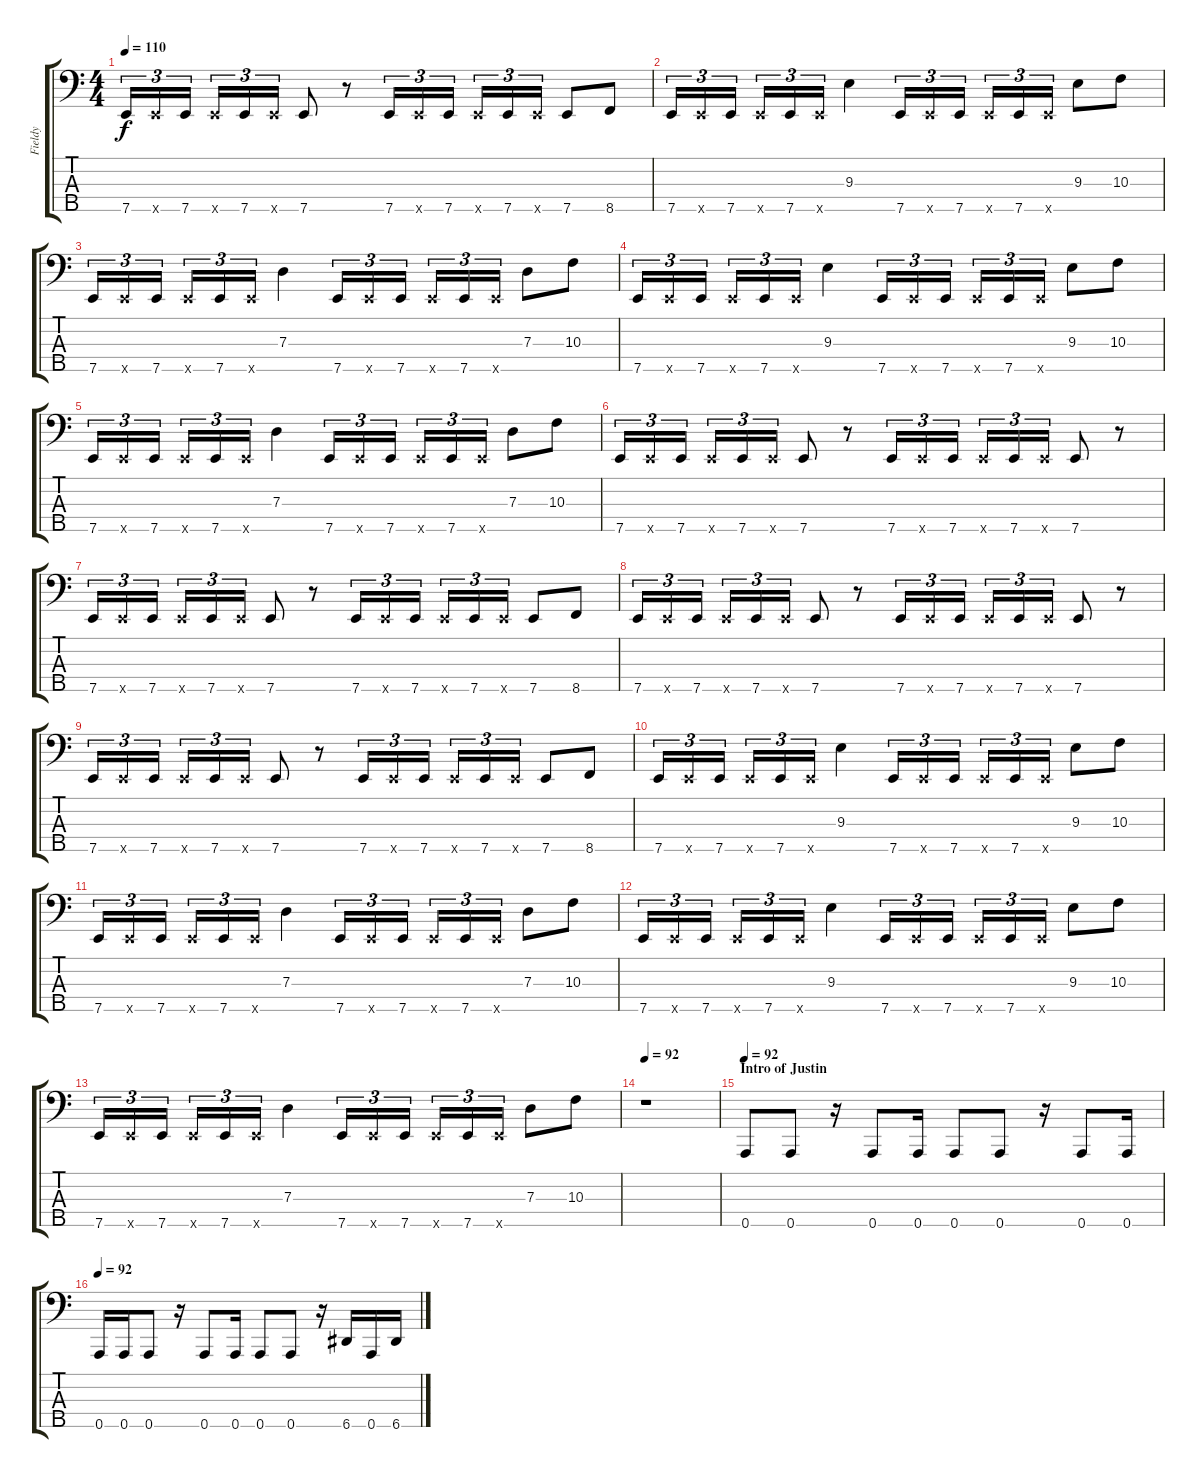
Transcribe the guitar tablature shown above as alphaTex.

\track ("Fieldy" "Fieldy") {instrument slapbass1}
\staff {score tabs}
\tuning (F2 C2 G1 D1 A0) {hide}
\ts (4 4)
\tempo 110
\clef f4
\ks c
7.5.16{tu (3 2) dy f} 7.5{x}.16{tu (3 2)} 7.5.16{tu (3 2)} 7.5{x}.16{tu (3 2)} 7.5.16{tu (3 2)} 7.5{x}.16{tu (3 2)} 7.5.8 r.8 7.5.16{tu (3 2)} 7.5{x}.16{tu (3 2)} 7.5.16{tu (3 2)} 7.5{x}.16{tu (3 2)} 7.5.16{tu (3 2)} 7.5{x}.16{tu (3 2)} 7.5.8 8.5.8 |
7.5.16{tu (3 2)} 7.5{x}.16{tu (3 2)} 7.5.16{tu (3 2)} 7.5{x}.16{tu (3 2)} 7.5.16{tu (3 2)} 7.5{x}.16{tu (3 2)} 9.3.4 7.5.16{tu (3 2)} 7.5{x}.16{tu (3 2)} 7.5.16{tu (3 2)} 7.5{x}.16{tu (3 2)} 7.5.16{tu (3 2)} 7.5{x}.16{tu (3 2)} 9.3.8 10.3.8 |
7.5.16{tu (3 2)} 7.5{x}.16{tu (3 2)} 7.5.16{tu (3 2)} 7.5{x}.16{tu (3 2)} 7.5.16{tu (3 2)} 7.5{x}.16{tu (3 2)} 7.3.4 7.5.16{tu (3 2)} 7.5{x}.16{tu (3 2)} 7.5.16{tu (3 2)} 7.5{x}.16{tu (3 2)} 7.5.16{tu (3 2)} 7.5{x}.16{tu (3 2)} 7.3.8 10.3.8 |
7.5.16{tu (3 2)} 7.5{x}.16{tu (3 2)} 7.5.16{tu (3 2)} 7.5{x}.16{tu (3 2)} 7.5.16{tu (3 2)} 7.5{x}.16{tu (3 2)} 9.3.4 7.5.16{tu (3 2)} 7.5{x}.16{tu (3 2)} 7.5.16{tu (3 2)} 7.5{x}.16{tu (3 2)} 7.5.16{tu (3 2)} 7.5{x}.16{tu (3 2)} 9.3.8 10.3.8 |
7.5.16{tu (3 2)} 7.5{x}.16{tu (3 2)} 7.5.16{tu (3 2)} 7.5{x}.16{tu (3 2)} 7.5.16{tu (3 2)} 7.5{x}.16{tu (3 2)} 7.3.4 7.5.16{tu (3 2)} 7.5{x}.16{tu (3 2)} 7.5.16{tu (3 2)} 7.5{x}.16{tu (3 2)} 7.5.16{tu (3 2)} 7.5{x}.16{tu (3 2)} 7.3.8 10.3.8 |
7.5.16{tu (3 2)} 7.5{x}.16{tu (3 2)} 7.5.16{tu (3 2)} 7.5{x}.16{tu (3 2)} 7.5.16{tu (3 2)} 7.5{x}.16{tu (3 2)} 7.5.8 r.8 7.5.16{tu (3 2)} 7.5{x}.16{tu (3 2)} 7.5.16{tu (3 2)} 7.5{x}.16{tu (3 2)} 7.5.16{tu (3 2)} 7.5{x}.16{tu (3 2)} 7.5.8 r.8 |
7.5.16{tu (3 2)} 7.5{x}.16{tu (3 2)} 7.5.16{tu (3 2)} 7.5{x}.16{tu (3 2)} 7.5.16{tu (3 2)} 7.5{x}.16{tu (3 2)} 7.5.8 r.8 7.5.16{tu (3 2)} 7.5{x}.16{tu (3 2)} 7.5.16{tu (3 2)} 7.5{x}.16{tu (3 2)} 7.5.16{tu (3 2)} 7.5{x}.16{tu (3 2)} 7.5.8 8.5.8 |
7.5.16{tu (3 2)} 7.5{x}.16{tu (3 2)} 7.5.16{tu (3 2)} 7.5{x}.16{tu (3 2)} 7.5.16{tu (3 2)} 7.5{x}.16{tu (3 2)} 7.5.8 r.8 7.5.16{tu (3 2)} 7.5{x}.16{tu (3 2)} 7.5.16{tu (3 2)} 7.5{x}.16{tu (3 2)} 7.5.16{tu (3 2)} 7.5{x}.16{tu (3 2)} 7.5.8 r.8 |
7.5.16{tu (3 2)} 7.5{x}.16{tu (3 2)} 7.5.16{tu (3 2)} 7.5{x}.16{tu (3 2)} 7.5.16{tu (3 2)} 7.5{x}.16{tu (3 2)} 7.5.8 r.8 7.5.16{tu (3 2)} 7.5{x}.16{tu (3 2)} 7.5.16{tu (3 2)} 7.5{x}.16{tu (3 2)} 7.5.16{tu (3 2)} 7.5{x}.16{tu (3 2)} 7.5.8 8.5.8 |
7.5.16{tu (3 2)} 7.5{x}.16{tu (3 2)} 7.5.16{tu (3 2)} 7.5{x}.16{tu (3 2)} 7.5.16{tu (3 2)} 7.5{x}.16{tu (3 2)} 9.3.4 7.5.16{tu (3 2)} 7.5{x}.16{tu (3 2)} 7.5.16{tu (3 2)} 7.5{x}.16{tu (3 2)} 7.5.16{tu (3 2)} 7.5{x}.16{tu (3 2)} 9.3.8 10.3.8 |
7.5.16{tu (3 2)} 7.5{x}.16{tu (3 2)} 7.5.16{tu (3 2)} 7.5{x}.16{tu (3 2)} 7.5.16{tu (3 2)} 7.5{x}.16{tu (3 2)} 7.3.4 7.5.16{tu (3 2)} 7.5{x}.16{tu (3 2)} 7.5.16{tu (3 2)} 7.5{x}.16{tu (3 2)} 7.5.16{tu (3 2)} 7.5{x}.16{tu (3 2)} 7.3.8 10.3.8 |
7.5.16{tu (3 2)} 7.5{x}.16{tu (3 2)} 7.5.16{tu (3 2)} 7.5{x}.16{tu (3 2)} 7.5.16{tu (3 2)} 7.5{x}.16{tu (3 2)} 9.3.4 7.5.16{tu (3 2)} 7.5{x}.16{tu (3 2)} 7.5.16{tu (3 2)} 7.5{x}.16{tu (3 2)} 7.5.16{tu (3 2)} 7.5{x}.16{tu (3 2)} 9.3.8 10.3.8 |
7.5.16{tu (3 2)} 7.5{x}.16{tu (3 2)} 7.5.16{tu (3 2)} 7.5{x}.16{tu (3 2)} 7.5.16{tu (3 2)} 7.5{x}.16{tu (3 2)} 7.3.4 7.5.16{tu (3 2)} 7.5{x}.16{tu (3 2)} 7.5.16{tu (3 2)} 7.5{x}.16{tu (3 2)} 7.5.16{tu (3 2)} 7.5{x}.16{tu (3 2)} 7.3.8 10.3.8 |
\tempo 92
r.1 |
\section ("" "Intro of Justin")
\tempo 92
0.5.8 0.5.8 r.16 0.5.8 0.5.16 0.5.8 0.5.8 r.16 0.5.8 0.5.16 |
\tempo 92
0.5.16 0.5.16 0.5.8 r.16 0.5.8 0.5.16 0.5.8 0.5.8 r.16 6.5.16 0.5.16 6.5.16
